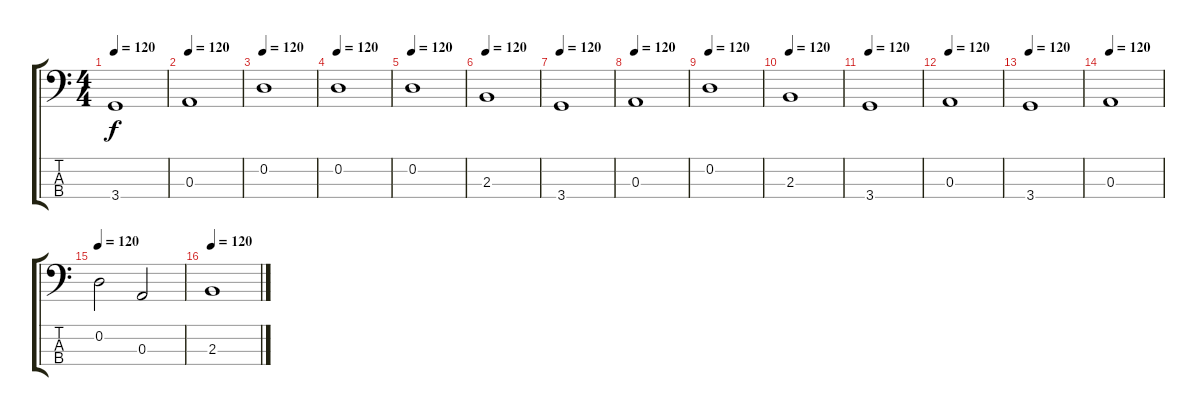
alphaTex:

\track "" {instrument electricbasspick}
\staff {score tabs}
\tuning (G2 D2 A1 E1) {hide}
\ts (4 4)
\tempo 120
\clef f4
\ks c
3.4.1{dy f} |
\tempo 120
0.3.1 |
\tempo 120
0.2.1 |
\tempo 120
0.2.1 |
\tempo 120
0.2.1 |
\tempo 120
2.3.1 |
\tempo 120
3.4.1 |
\tempo 120
0.3.1 |
\tempo 120
0.2.1 |
\tempo 120
2.3.1 |
\tempo 120
3.4.1 |
\tempo 120
0.3.1 |
\tempo 120
3.4.1 |
\tempo 120
0.3.1 |
\tempo 120
0.2.2 0.3.2 |
\tempo 120
2.3.1
